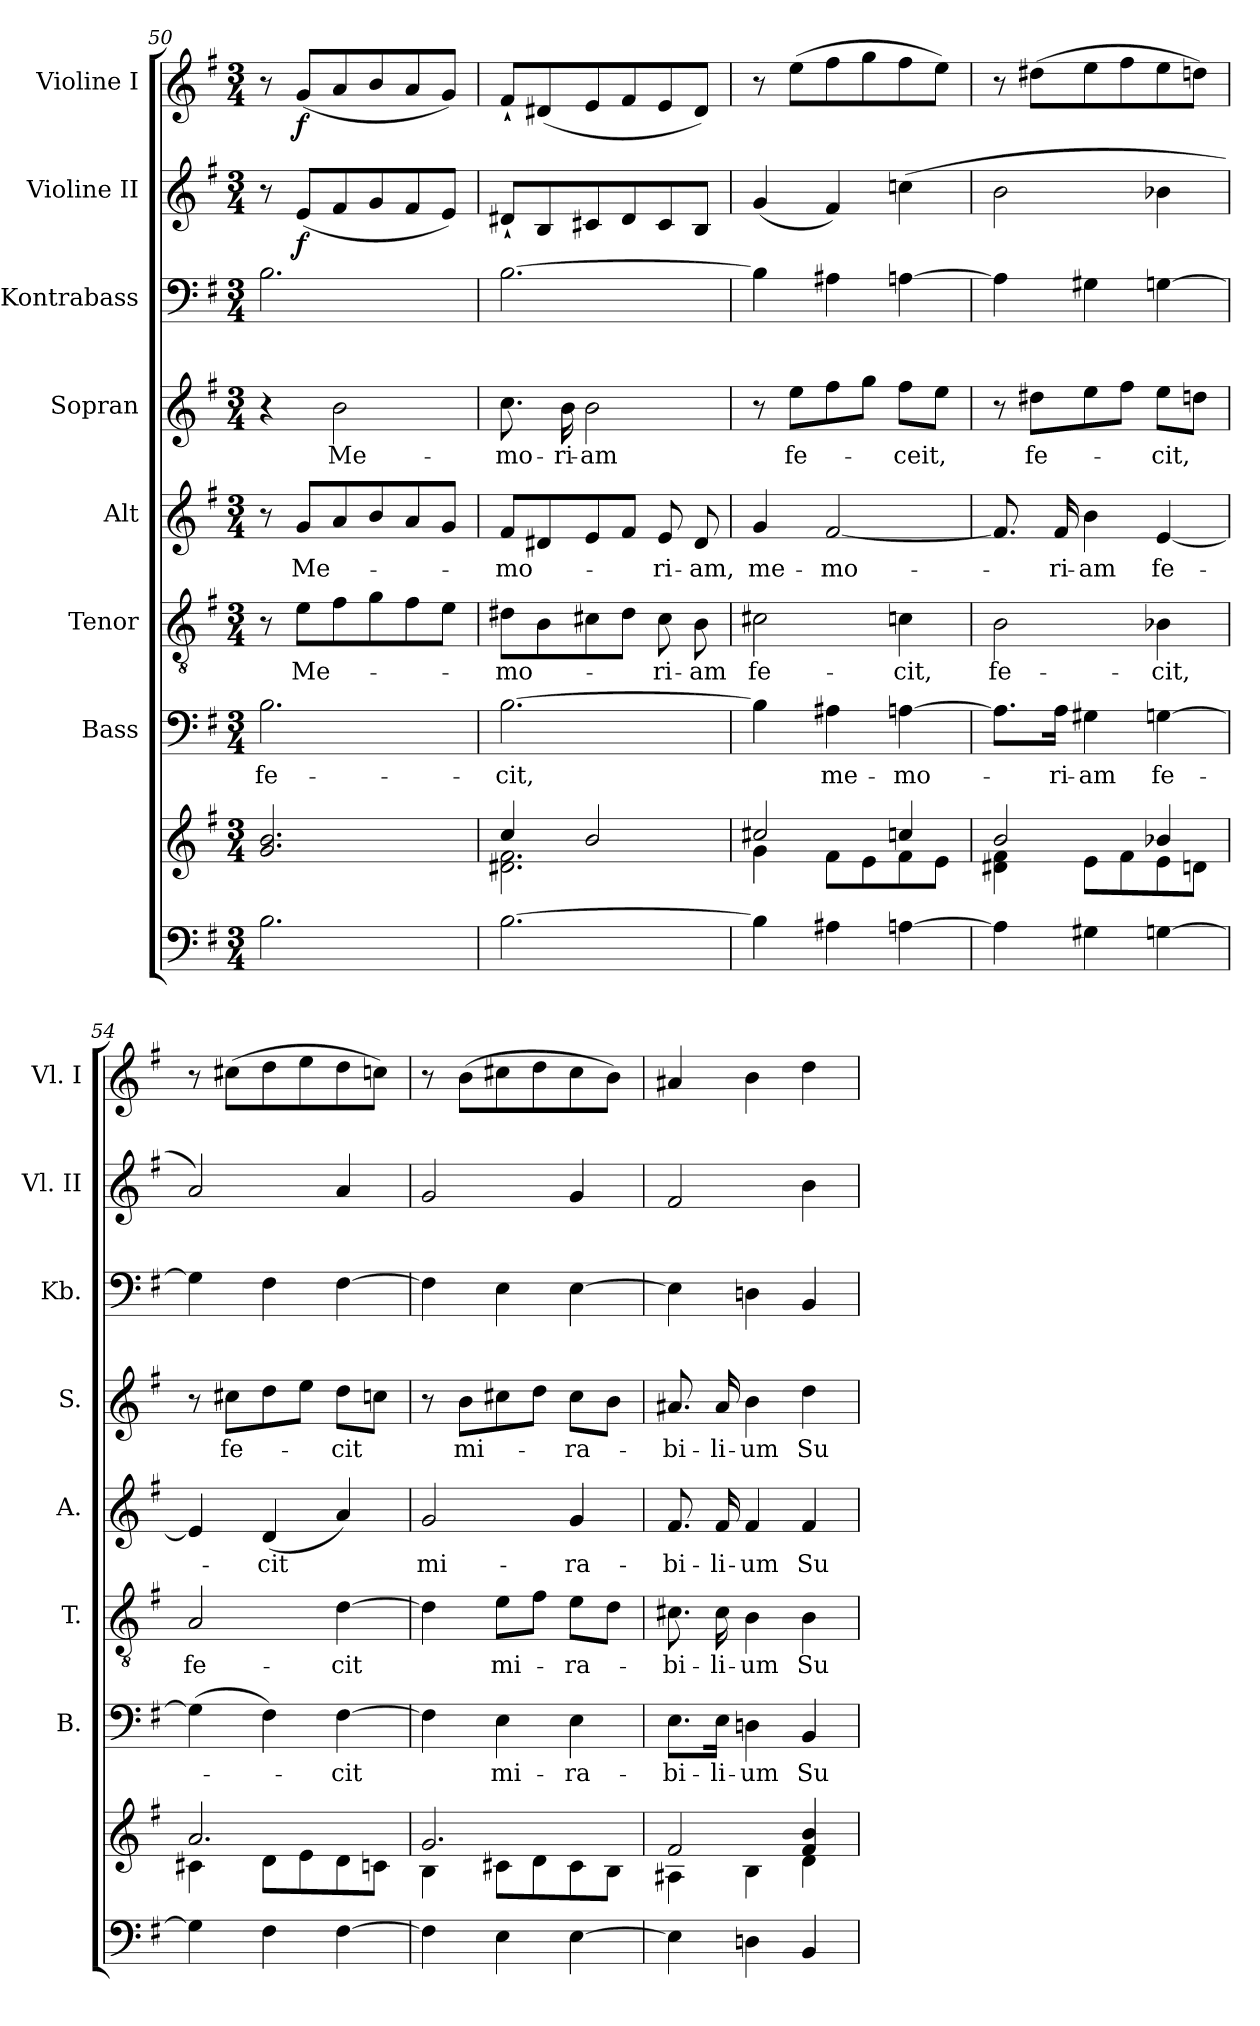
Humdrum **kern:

**kern	**kern	**kern	**text	**kern	**text	**kern	**text	**kern	**text	**kern	**kern	**dynam	**kern	**dynam
*part8	*part8	*part7	*part7	*part6	*part6	*part5	*part5	*part4	*part4	*part3	*part2	*part2	*part1	*part1
*staff9	*staff8	*staff7	*staff7	*staff6	*staff6	*staff5	*staff5	*staff4	*staff4	*staff3	*staff2	*staff2	*staff1	*staff1
*	*	*I"Bass	*	*I"Tenor	*	*I"Alt	*	*I"Sopran	*	*I"Kontrabass	*I"Violine II	*	*I"Violine I	*
*	*	*I'B.	*	*I'T.	*	*I'A.	*	*I'S.	*	*I'Kb.	*I'Vl. II	*	*I'Vl. I	*
*clefF4	*clefG2	*clefF4	*	*clefGv2	*	*clefG2	*	*clefG2	*	*clefF4	*clefG2	*	*clefG2	*
*	*	*	*	*	*	*	*	*	*	*ITrd7c12	*	*	*	*
*k[f#]	*k[f#]	*k[f#]	*	*k[f#]	*	*k[f#]	*	*k[f#]	*	*k[f#]	*k[f#]	*	*k[f#]	*
*G:	*G:	*G:	*	*G:	*	*G:	*	*G:	*	*G:	*G:	*	*G:	*
*M3/4	*M3/4	*M3/4	*	*M3/4	*	*M3/4	*	*M3/4	*	*M3/4	*M3/4	*	*M3/4	*
=50	=50	=50	=50	=50	=50	=50	=50	=50	=50	=50	=50	=50	=50	=50
!	!	!	!LO:LY:b	!	!	!	!	!	!	!	!	!	!	!
2.B\	2.g/ 2.b/	2.B\	fe-	8r	.	8r	.	4r	.	2.BB\	8r	.	8r	.
!	!	!	!	!	!LO:LY:b	!	!LO:LY:b	!	!	!	!	!LO:DY:b	!	!LO:DY:b
.	.	.	.	8e\L	Me-	8g/L	Me-	.	.	.	(<8e/L	f	(<8g/L	f
!	!	!	!	!	!	!	!	!	!LO:LY:b	!	!	!	!	!
.	.	.	.	8f#\	.	8a/	.	2b\	Me-	.	8f#/	.	8a/	.
.	.	.	.	8g\	.	8b/	.	.	.	.	8g/	.	8b/	.
.	.	.	.	8f#\	.	8a/	.	.	.	.	8f#/	.	8a/	.
.	.	.	.	8e\J	.	8g/J	.	.	.	.	8e/J)	.	8g/J)	.
!!LO:LB:g=z
=51	=51	=51	=51	=51	=51	=51	=51	=51	=51	=51	=51	=51	=51	=51
*	*^	*	*	*	*	*	*	*	*	*	*	*	*	*
!	!	!	!	!LO:LY:b	!	!LO:LY:b	!	!LO:LY:b	!	!LO:LY:b	!	!	!	!	!
[2.B\	4cc/	2.d#X\ 2.f#\	[2.B\	-cit,	8d#X\L	-mo-	8f#/L	-mo-	8.cc\	-mo-	[2.BB\	8d#X`</L	.	8f#`</L	.
.	.	.	.	.	8B\	.	8d#X/	.	.	.	.	8B/	.	(<8d#X/	.
!	!	!	!	!	!	!	!	!	!	!LO:LY:b	!	!	!	!	!
.	.	.	.	.	.	.	.	.	16b\	-ri-	.	.	.	.	.
!	!	!	!	!	!	!	!	!	!	!LO:LY:b	!	!	!	!	!
.	2b/	.	.	.	8c#X\	.	8e/	.	2b\	-am	.	8c#X/	.	8e/	.
.	.	.	.	.	8d#\J	.	8f#/J	.	.	.	.	8d#/	.	8f#/	.
!	!	!	!	!	!	!LO:LY:b	!	!LO:LY:b	!	!	!	!	!	!	!
.	.	.	.	.	8c#\	-ri-	8e/	-ri-	.	.	.	8c#/	.	8e/	.
!	!	!	!	!	!	!LO:LY:b	!	!LO:LY:b	!	!	!	!	!	!	!
.	.	.	.	.	8B\	-am	8d#/	-am,	.	.	.	8B/J	.	8d#/J)	.
=52	=52	=52	=52	=52	=52	=52	=52	=52	=52	=52	=52	=52	=52	=52	=52
!	!	!	!	!	!	!LO:LY:b	!	!LO:LY:b	!	!	!	!	!	!	!
4B\]	2cc#X/	4g\	4B\]	.	2c#X\	fe-	4g/	me-	8r	.	4BB\]	(<4g/	.	8r	.
!	!	!	!	!	!	!	!	!	!	!LO:LY:b	!	!	!	!	!
.	.	.	.	.	.	.	.	.	8ee\L	fe-	.	.	.	(>8ee\L	.
!	!	!	!	!LO:LY:b	!	!	!	!LO:LY:b	!	!	!	!	!	!	!
4A#X\	.	8f#\L	4A#X\	me-	.	.	[2f#/	-mo-	8ff#\	.	4AA#X\	4f#/)	.	8ff#\	.
.	.	8e\	.	.	.	.	.	.	8gg\J	.	.	.	.	8gg\	.
!	!	!	!	!LO:LY:b	!	!LO:LY:b	!	!	!	!LO:LY:b	!	!	!	!	!
[4An\	4ccn/	8f#\	[4An\	-mo-	4cn\	-cit,	.	.	8ff#\L	-ceit,	[4AAn\	(>4ccn\	.	8ff#\	.
.	.	8e\J	.	.	.	.	.	.	8ee\J	.	.	.	.	8ee\J)	.
=53	=53	=53	=53	=53	=53	=53	=53	=53	=53	=53	=53	=53	=53	=53	=53
!	!	!	!	!	!	!LO:LY:b	!	!	!	!	!	!	!	!	!
4A\]	2b/	4d#X\ 4f#\	8.A\L]	.	2B\	fe-	8.f#/]	.	8r	.	4AA\]	2b\	.	8r	.
!	!	!	!	!	!	!	!	!	!	!LO:LY:b	!	!	!	!	!
.	.	.	.	.	.	.	.	.	8dd#X\L	fe-	.	.	.	(>8dd#X\L	.
!	!	!	!	!LO:LY:b	!	!	!	!LO:LY:b	!	!	!	!	!	!	!
.	.	.	16A\Jk	-ri-	.	.	16f#/	-ri-	.	.	.	.	.	.	.
!	!	!	!	!LO:LY:b	!	!	!	!LO:LY:b	!	!	!	!	!	!	!
4G#X\	.	8e\L	4G#X\	-am	.	.	4b\	-am	8ee\	.	4GG#X\	.	.	8ee\	.
.	.	8f#\	.	.	.	.	.	.	8ff#\J	.	.	.	.	8ff#\	.
!	!	!	!	!LO:LY:b	!	!LO:LY:b	!	!LO:LY:b	!	!LO:LY:b	!	!	!	!	!
[4Gn\	4b-X/	8e\	[4Gn\	fe-	4B-X\	-cit,	[4e/	fe-	8ee\L	-cit,	[4GGn\	4b-X\	.	8ee\	.
.	.	8dn\J	.	.	.	.	.	.	8ddn\J	.	.	.	.	8ddn\J)	.
=54	=54	=54	=54	=54	=54	=54	=54	=54	=54	=54	=54	=54	=54	=54	=54
!	!	!	!	!	!	!LO:LY:b	!	!	!	!	!	!	!	!	!
4G\]	2.a/	4c#X\	(>4G\]	.	2A/	fe-	4e/]	.	8r	.	4GG\]	2a/)	.	8r	.
!	!	!	!	!	!	!	!	!	!	!LO:LY:b	!	!	!	!	!
.	.	.	.	.	.	.	.	.	8cc#X\L	fe-	.	.	.	(>8cc#X\L	.
!	!	!	!	!	!	!	!	!LO:LY:b	!	!	!	!	!	!	!
4F#\	.	8d\L	4F#\)	.	.	.	(<4d/	-cit	8dd\	.	4FF#\	.	.	8dd\	.
.	.	8e\	.	.	.	.	.	.	8ee\J	.	.	.	.	8ee\	.
!	!	!	!	!LO:LY:b	!	!LO:LY:b	!	!	!	!LO:LY:b	!	!	!	!	!
[4F#\	.	8d\	[4F#\	-cit	[4d\	-cit	4a/)	.	8dd\L	-cit	[4FF#\	4a/	.	8dd\	.
.	.	8cn\J	.	.	.	.	.	.	8ccn\J	.	.	.	.	8ccn\J)	.
=55	=55	=55	=55	=55	=55	=55	=55	=55	=55	=55	=55	=55	=55	=55	=55
!	!	!	!	!	!	!	!	!LO:LY:b	!	!	!	!	!	!	!
4F#\]	2.g/	4B\	4F#\]	.	4d\]	.	2g/	mi-	8r	.	4FF#\]	2g/	.	8r	.
!	!	!	!	!	!	!	!	!	!	!LO:LY:b	!	!	!	!	!
.	.	.	.	.	.	.	.	.	8b\L	mi-	.	.	.	(>8b\L	.
!	!	!	!	!LO:LY:b	!	!LO:LY:b	!	!	!	!	!	!	!	!	!
4E\	.	8c#X\L	4E\	mi-	8e\L	mi-	.	.	8cc#X\	.	4EE\	.	.	8cc#X\	.
.	.	8d\	.	.	8f#\J	.	.	.	8dd\J	.	.	.	.	8dd\	.
!	!	!	!	!LO:LY:b	!	!LO:LY:b	!	!LO:LY:b	!	!LO:LY:b	!	!	!	!	!
[4E\	.	8c#\	4E\	-ra-	8e\L	-ra-	4g/	-ra-	8cc#\L	-ra-	[4EE\	4g/	.	8cc#\	.
.	.	8B\J	.	.	8d\J	.	.	.	8b\J	.	.	.	.	8b\J)	.
=56	=56	=56	=56	=56	=56	=56	=56	=56	=56	=56	=56	=56	=56	=56	=56
!	!	!	!	!LO:LY:b	!	!LO:LY:b	!	!LO:LY:b	!	!LO:LY:b	!	!	!	!	!
4E\]	2f#/	4A#X\	8.E\L	-bi-	8.c#X\	-bi-	8.f#/	-bi-	8.a#X/	-bi-	4EE\]	2f#/	.	4a#X/	.
!	!	!	!	!LO:LY:b	!	!LO:LY:b	!	!LO:LY:b	!	!LO:LY:b	!	!	!	!	!
.	.	.	16E\Jk	-li-	16c#\	-li-	16f#/	-li-	16a#/	-li-	.	.	.	.	.
!	!	!	!	!LO:LY:b	!	!LO:LY:b	!	!LO:LY:b	!	!LO:LY:b	!	!	!	!	!
4Dn\	.	4B\	4Dn\	-um	4B\	-um	4f#/	-um	4b\	-um	4DDn\	.	.	4b\	.
!	!	!	!	!LO:LY:b	!	!LO:LY:b	!	!LO:LY:b	!	!LO:LY:b	!	!	!	!	!
4BB/	4f#/ 4b/	4d\	4BB/	Su-	4B\	Su-	4f#/	Su-	4dd\	Su-	4BBB/	4b\	.	4dd\	.
*	*v	*v	*	*	*	*	*	*	*	*	*	*	*	*	*
=	=	=	=	=	=	=	=	=	=	=	=	=	=	=
*-	*-	*-	*-	*-	*-	*-	*-	*-	*-	*-	*-	*-	*-	*-
